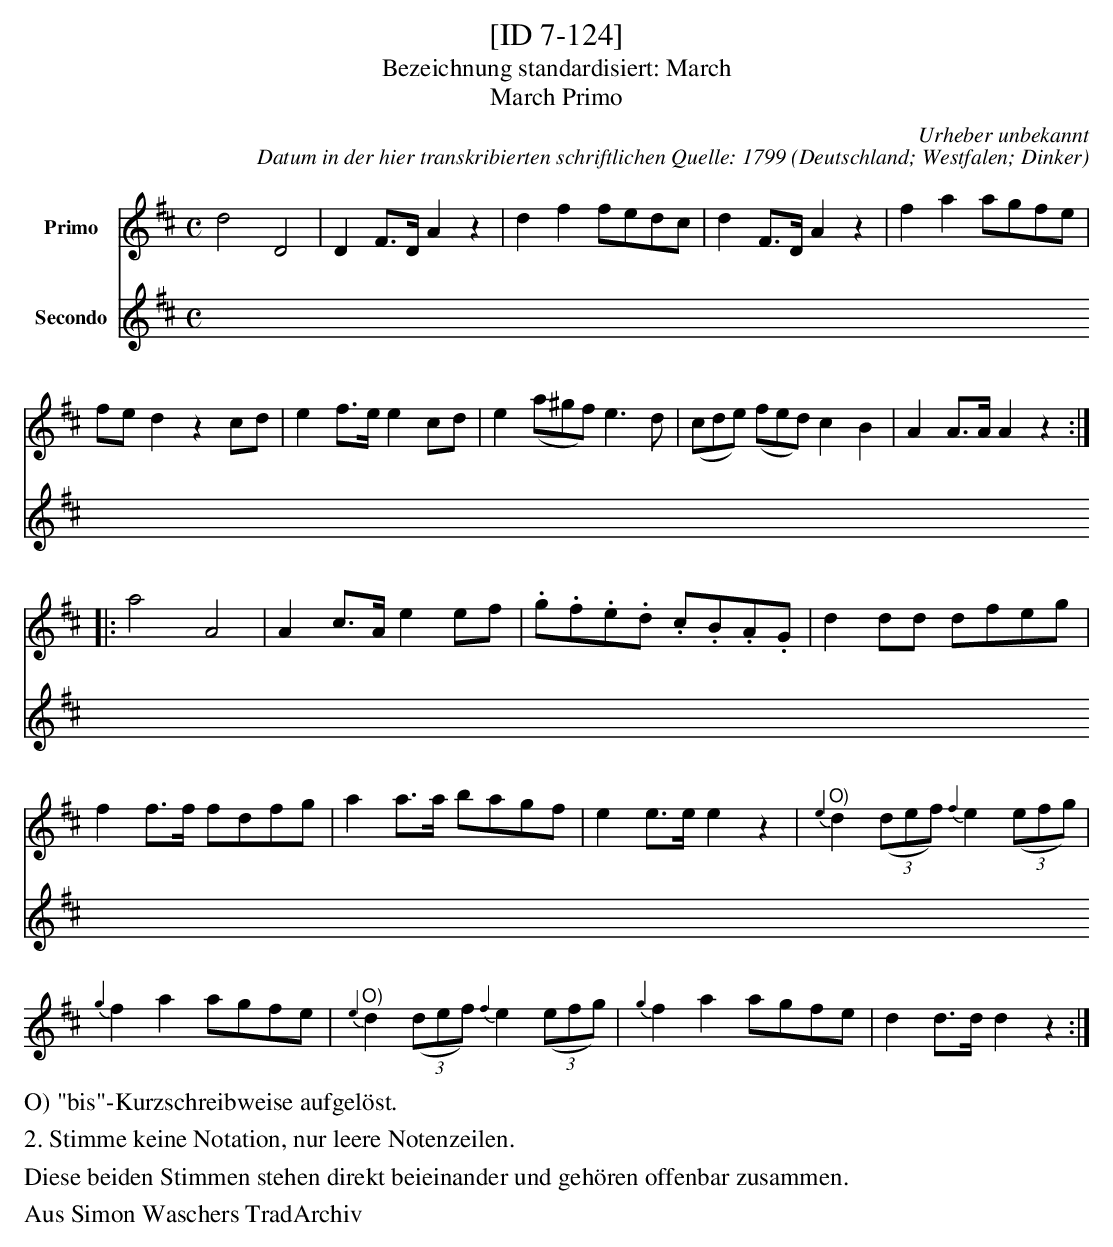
X:1
T:[ID 7-124]
T:Bezeichnung standardisiert: March
T:March Primo
C:Urheber unbekannt
C:Datum in der hier transkribierten schriftlichen Quelle: 1799
O:Deutschland; Westfalen; Dinker
L:1/16
M:C
K:D
V:1 name="Primo"
d8D8 | D4F2>D2A4z4 | d4f4f2e2d2c2 | d4F2>D2A4z4 | f4a4a2g2f2e2 | f2e2d4z4 c2d2 | e4f2>e2e4c2d2 | \
e4(3a2^g2f2 e6 d2 | (3c2d2e2 (3f2e2d2c4B4 | A4A2>A2A4z4 ::
a8A8 | A4c2>A2e4e2f2 | .g2.f2.e2.d2 .c2.B2.A2.G2 | d4d2d2 d2f2e2g2 | f4f2>f2 f2d2f2g2 | a4a2>a2 b2a2g2f2 | e4e2>e2e4z4 | \
"^O)"{e2}d4(3d2e2f2{f2}e4(3e2f2g2 | {g2}f4a4a2g2f2e2 | \
"^O)"{e2}d4(3d2e2f2{f2}e4(3e2f2g2 | {g2}f4a4a2g2f2e2 | d4d2>d2d4z4 :|
V:2 name="Secondo"
XXXXXXXX
XXXXXXXX
%%text O) "bis"-Kurzschreibweise aufgel\"ost.
%%text 2. Stimme keine Notation, nur leere Notenzeilen.
%%text Diese beiden Stimmen stehen direkt beieinander und geh\"oren offenbar zusammen.
$
